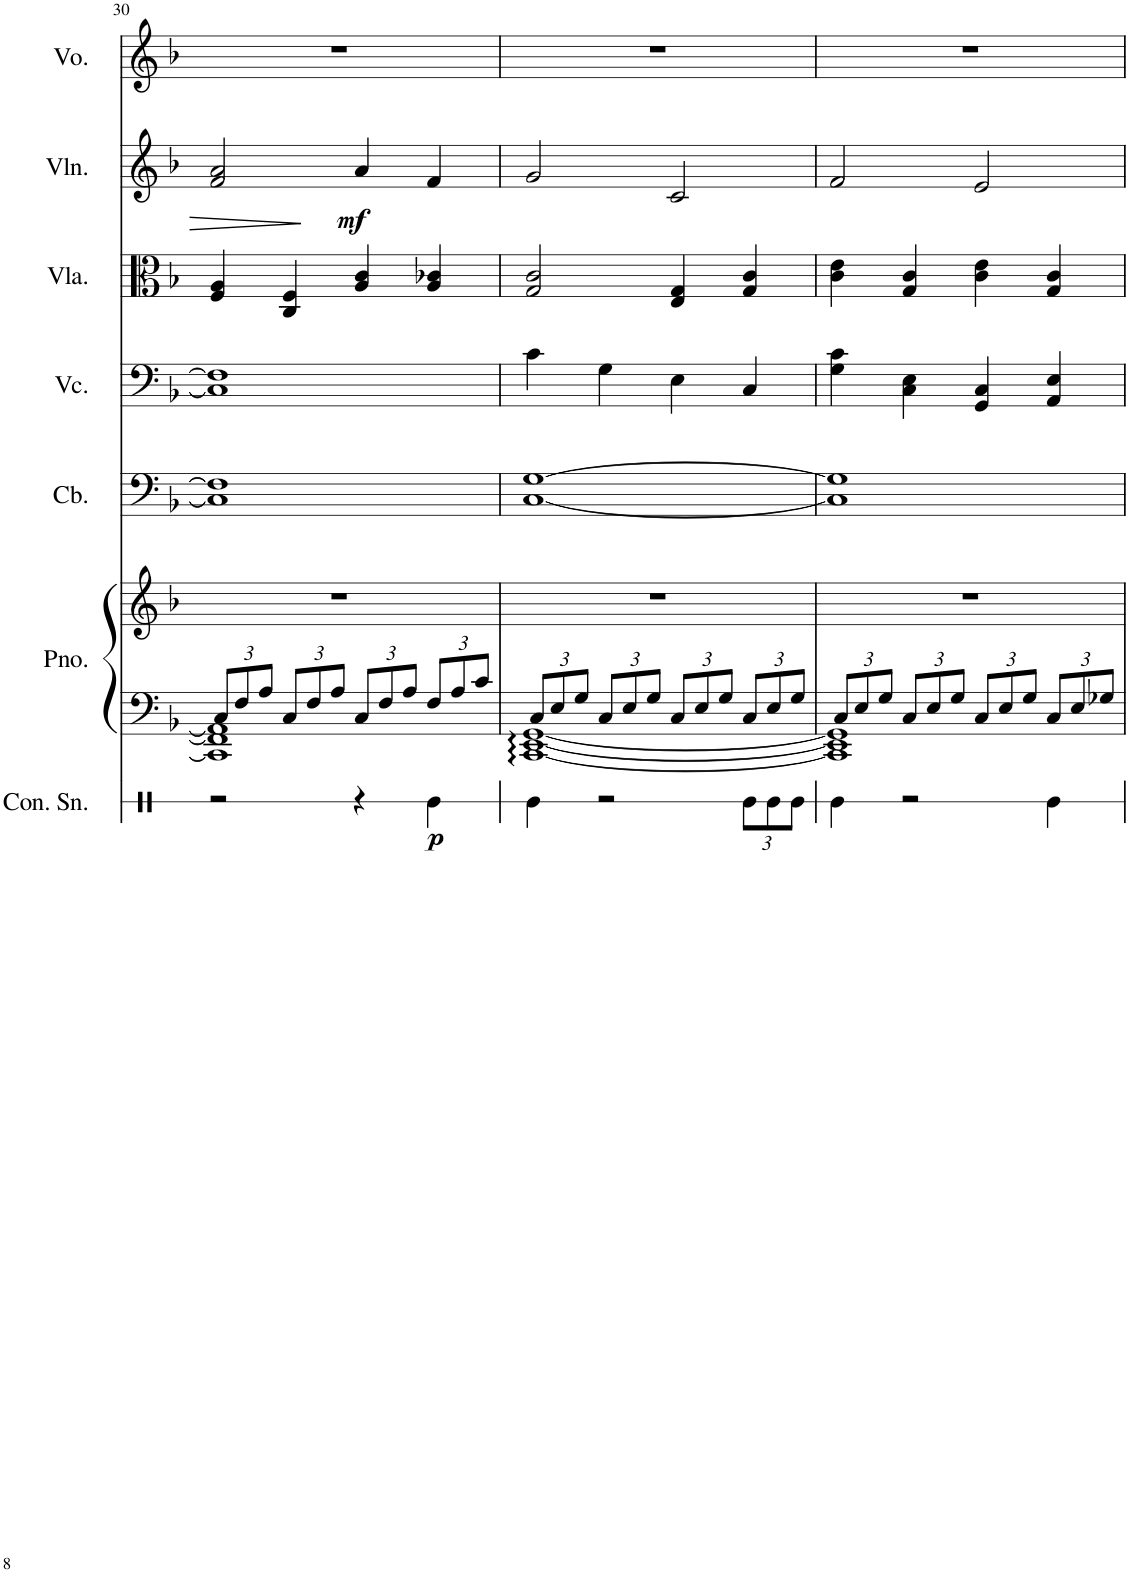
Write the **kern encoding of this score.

**kern	**dynam	**kern	**kern	**kern	**kern	**kern	**kern	**dynam	**kern
*part7	*part7	*part6	*part6	*part5	*part4	*part3	*part2	*part2	*part1
*staff8	*staff8	*staff7	*staff6	*staff5	*staff4	*staff3	*staff2	*staff2	*staff1
*I"Concert Snare Drum	*	*I"Piano	*	*I"Contrabass	*I"Violoncello	*I"Viola	*I"Violin	*	*I"Voice
*I'Con. Sn.	*	*I'Pno.	*	*I'Cb.	*I'Vc.	*I'Vla.	*I'Vln.	*	*I'Vo.
!!LO:PB:g=z
*clefX	*	*clefF4	*clefG2	*clefF4	*clefF4	*clefC3	*clefG2	*	*clefG2
*	*	*	*	*Trd7c12	*	*	*	*	*
*k[]	*	*k[b-]	*k[b-]	*k[b-]	*k[b-]	*k[b-]	*k[b-]	*	*k[b-]
*M4/4	*	*M4/4	*M4/4	*M4/4	*M4/4	*M4/4	*M4/4	*	*M4/4
=30	=30	=30	=30	=30	=30	=30	=30	=30	=30
*	*	*^	*	*	*	*	*	*	*
*	*	*	*Xbrackettup	*	*	*	*	*	*	*
2r	.	1CC] 1FF] 1AA]	12C/L	1r	1C] 1F]	1C] 1F]	4F/ 4A/	2f/ 2a/	.	1r
.	.	.	12F/	.	.	.	.	.	.	.
.	.	.	12A/J	.	.	.	.	.	.	.
.	.	.	12C/L	.	.	.	4C/ 4F/	.	.	.
.	.	.	12F/	.	.	.	.	.	.	.
.	.	.	12A/J	.	.	.	.	.	.	.
!	!	!	!	!	!	!	!	!	!LO:DY:b	!
4r	.	.	12C/L	.	.	.	4A/ 4c/	4a/	mf	.
.	.	.	12F/	.	.	.	.	.	.	.
.	.	.	12A/J	.	.	.	.	.	.	.
!	!LO:DY:b	!	!	!	!	!	!	!	!	!
4Re\	p	.	12F/L	.	.	.	4A/ 4c-X/	4f/	.	.
.	.	.	12A/	.	.	.	.	.	.	.
.	.	.	12c/J	.	.	.	.	.	.	.
=31	=31	=31	=31	=31	=31	=31	=31	=31	=31	=31
4Re\	.	[<1CC [<1EE [<1GG	12C/L	1r	[1C [1G	4c\	2G/ 2c/	2g/	.	1r
.	.	.	12E/	.	.	.	.	.	.	.
.	.	.	12G/J	.	.	.	.	.	.	.
2r	.	.	12C/L	.	.	4G\	.	.	.	.
.	.	.	12E/	.	.	.	.	.	.	.
.	.	.	12G/J	.	.	.	.	.	.	.
.	.	.	12C/L	.	.	4E\	4E/ 4G/	2c/	.	.
.	.	.	12E/	.	.	.	.	.	.	.
.	.	.	12G/J	.	.	.	.	.	.	.
*Xbrackettup	*	*	*	*	*	*	*	*	*	*
12Re\L	.	.	12C/L	.	.	4C/	4G/ 4c/	.	.	.
12Re\	.	.	12E/	.	.	.	.	.	.	.
12Re\J	.	.	12G/J	.	.	.	.	.	.	.
=32	=32	=32	=32	=32	=32	=32	=32	=32	=32	=32
4Re\	.	1CC] 1EE] 1GG]	12C/L	1r	1C] 1G]	4G\ 4c\	4c\ 4e\	2f/	.	1r
.	.	.	12E/	.	.	.	.	.	.	.
.	.	.	12G/J	.	.	.	.	.	.	.
2r	.	.	12C/L	.	.	4C\ 4E\	4G/ 4c/	.	.	.
.	.	.	12E/	.	.	.	.	.	.	.
.	.	.	12G/J	.	.	.	.	.	.	.
.	.	.	12C/L	.	.	4GG/ 4C/	4c\ 4e\	2e/	.	.
.	.	.	12E/	.	.	.	.	.	.	.
.	.	.	12G/J	.	.	.	.	.	.	.
4Re\	.	.	12C/L	.	.	4AA/ 4E/	4G/ 4c/	.	.	.
.	.	.	12E/	.	.	.	.	.	.	.
.	.	.	12G-X/J	.	.	.	.	.	.	.
*	*	*v	*v	*	*	*	*	*	*	*
=	=	=	=	=	=	=	=	=	=
*-	*-	*-	*-	*-	*-	*-	*-	*-	*-
